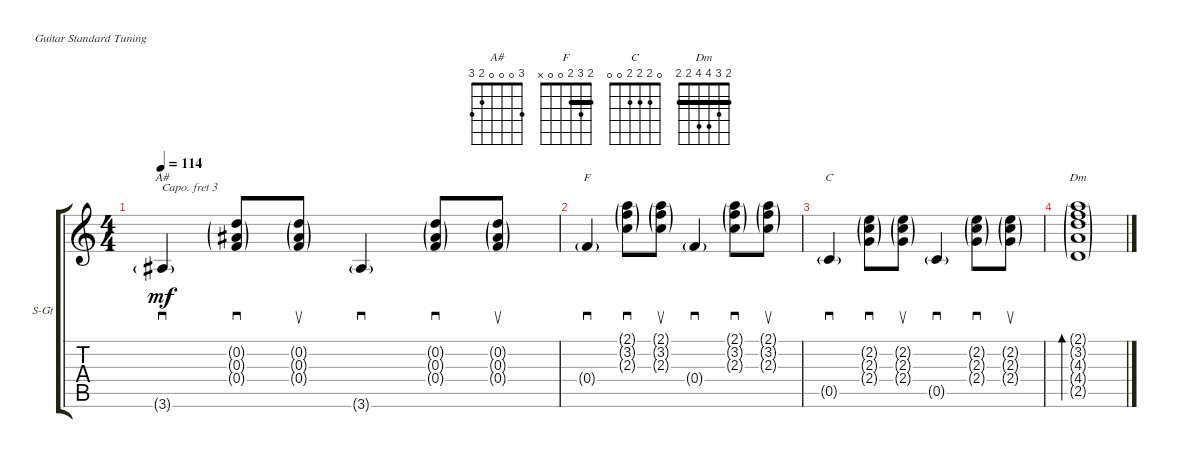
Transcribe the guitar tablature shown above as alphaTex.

\bracketExtendMode groupsimilarinstruments
\firstSystemTrackNameOrientation horizontal
\otherSystemsTrackNameOrientation horizontal
\track ("Guitare - Capo 3" "S-Gt") {instrument acousticguitarsteel}
\staff {score tabs}
\capo 3
\tuning (E4 B3 G3 D3 A2 E2)
\chord ("A#" 3 0 0 0 2 3) {showfingering false}
\chord ("F" 2 3 2 0 0 x) {showfingering false barre 2}
\chord ("C" 0 2 2 2 0 0) {showfingering false}
\chord ("Dm" 2 3 4 4 2 2) {showfingering false barre (2 2)}
\ts (4 4)
\tempo 114
\clef g2
\ks c
3.6{g}.4{sd ch "A#" dy mf} (0.2{g} 0.3{g} 0.4{g}).8{sd} (0.2{g} 0.3{g} 0.4{g}).8{su} 3.6{g}.4{sd} (0.2{g} 0.3{g} 0.4{g}).8{sd} (0.2{g} 0.3{g} 0.4{g}).8{su} |
0.4{g}.4{sd ch "F"} (2.1{g} 3.2{g} 2.3{g}).8{sd} (2.1{g} 3.2{g} 2.3{g}).8{su} 0.4{g}.4{sd} (2.1{g} 3.2{g} 2.3{g}).8{sd} (2.1{g} 3.2{g} 2.3{g}).8{su} |
0.5{g}.4{sd ch "C"} (2.2{g} 2.3{g} 2.4{g}).8{sd} (2.2{g} 2.3{g} 2.4{g}).8{su} 0.5{g}.4{sd} (2.2{g} 2.3{g} 2.4{g}).8{sd} (2.2{g} 2.3{g} 2.4{g}).8{su} |
(2.1{g} 3.2{g} 4.3{g} 4.4{g} 2.5{g}).1{bd 480 ch "Dm"}
